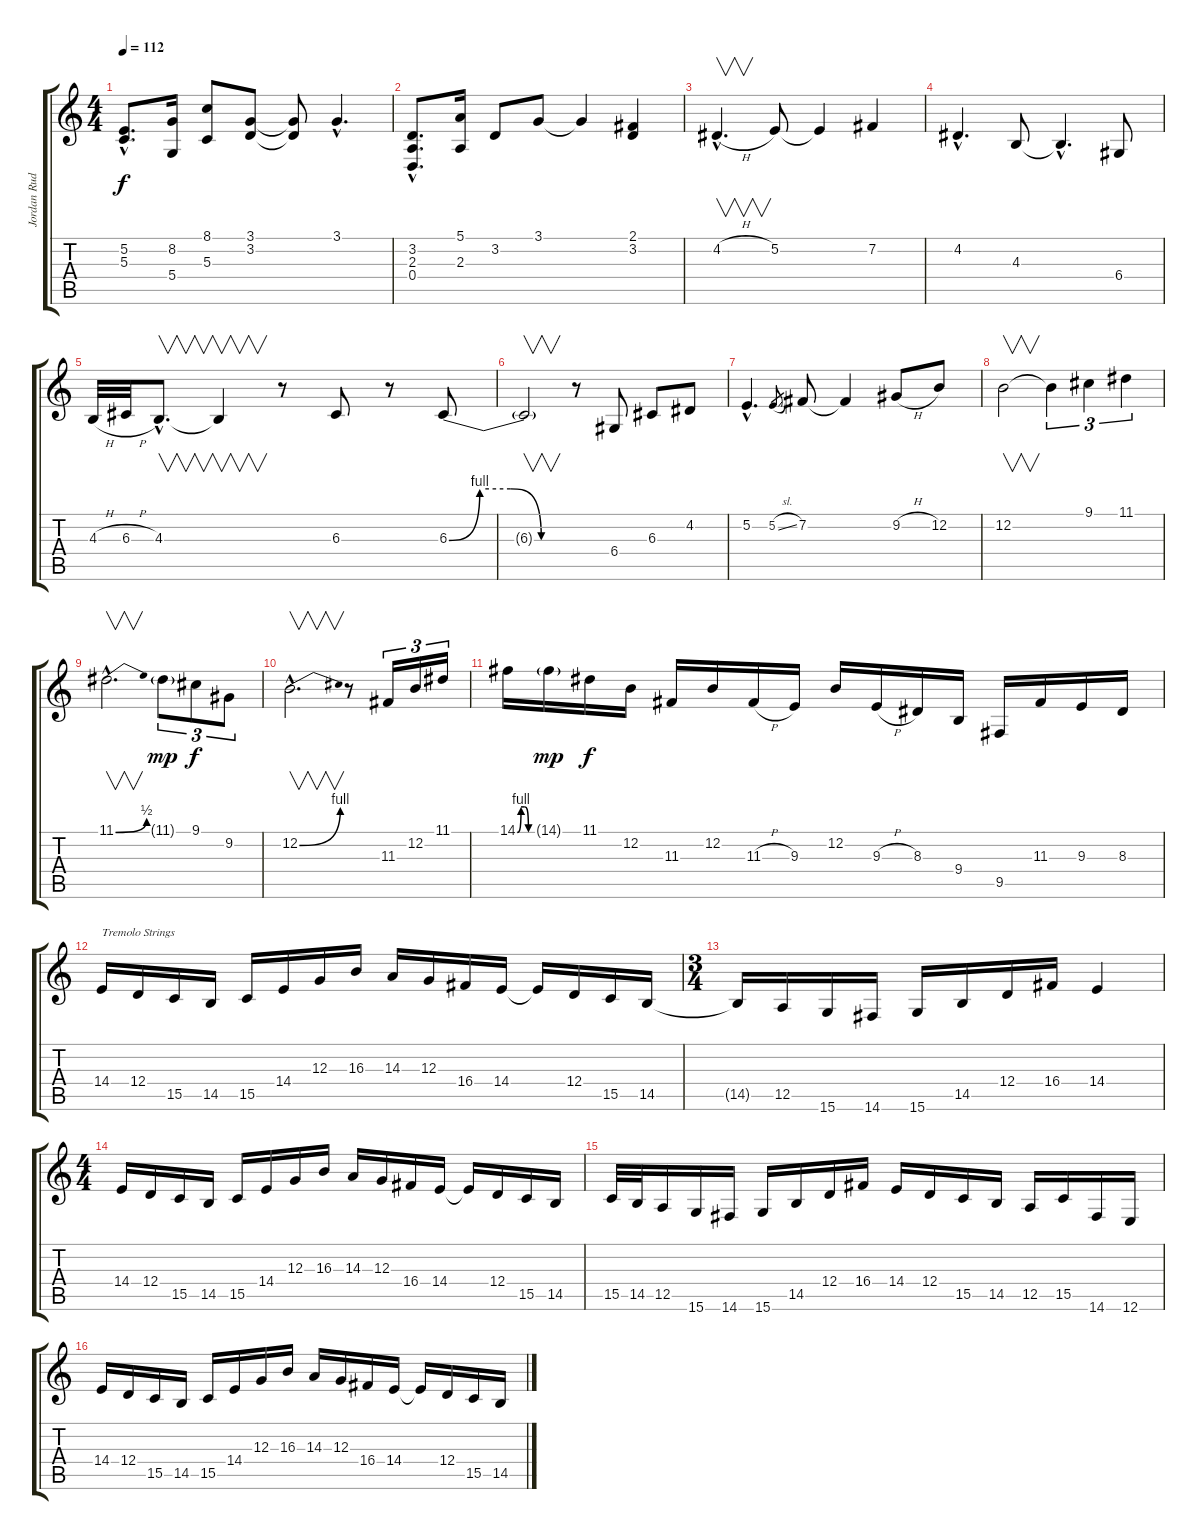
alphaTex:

\track ("Jordan Rudess - Keyboard" "Jordan Rud") {instrument stringensemble1}
\staff {score tabs}
\tuning (E4 B3 G3 D3 A2 E2) {hide}
\ts (4 4)
\tempo 112
\clef g2
\ks c
(5.2{hac} 5.3{hac}).8{d dy f} (8.2 5.4).16 (8.1 5.3).8 (3.1 3.2).8 (3.1{t} 3.2{t}).8 3.1{hac}.4{d} |
(3.2{hac} 2.3{hac} 0.4{hac}).8{d} (5.1 2.3).16 3.2.8 3.1.8 3.1{t}.4 (2.1 3.2).4 |
4.2{h hac}.4{v d} 5.2.8 5.2{t}.4 7.2.4 |
4.2{hac}.4{d} 4.3.8 4.3{hac t}.4{d} 6.4.8 |
4.3{h}.32 6.3{h}.32 4.3{hac}.8{v d} 4.3{t}.4{v} r.8 6.3.8 r.8 6.3{be (custom 0 0 15 4 30 4 45 0 60 0)}.8 |
6.3{t}.2{v} r.8 6.4.8 6.3.8 4.2.8 |
5.2{hac}.4{d} 5.2{sl}.8{gr} 7.2.8 7.2{t}.4 9.2{h}.8 12.2.8 |
12.2.2{v} 12.2{t}.4{tu (3 2)} 9.1.4{tu (3 2)} 11.1.4{tu (3 2)} |
11.1{be (bend 0 0 60 2) hac}.2{v d} 11.1{g}.8{tu (3 2) dy mp} 9.1.8{tu (3 2) dy f} 9.2.8{tu (3 2)} |
12.2{be (bend 0 0 60 4) hac}.2{v d} r.8 11.3.16{tu (3 2)} 12.2.16{tu (3 2)} 11.1.16{tu (3 2)} |
14.1{be (custom 0 0 15 4 30 4 45 0 60 0)}.16 14.1{g}.16{dy mp} 11.1.16{dy f} 12.2.16 11.3.16 12.2.16 11.3{h}.16 9.3.16 12.2.16 9.3{h}.16 8.3.16 9.4.16 9.5.16 11.3.16 9.3.16 8.3.16 |
14.4.16{txt "Tremolo Strings" instrument tremolostrings} 12.4.16 15.5.16 14.5.16 15.5.16 14.4.16 12.3.16 16.3.16 14.3.16 12.3.16 16.4.16 14.4.16 14.4{t}.16 12.4.16 15.5.16 14.5.16 |
\ts (3 4)
14.5{t}.16 12.5.16 15.6.16 14.6.16 15.6.16 14.5.16 12.4.16 16.4.16 14.4.4 |
\ts (4 4)
14.4.16 12.4.16 15.5.16 14.5.16 15.5.16 14.4.16 12.3.16 16.3.16 14.3.16 12.3.16 16.4.16 14.4.16 14.4{t}.16 12.4.16 15.5.16 14.5.16 |
15.5.32 14.5.32 12.5.16 15.6.16 14.6.16 15.6.16 14.5.16 12.4.16 16.4.16 14.4.16 12.4.16 15.5.16 14.5.16 12.5.16 15.5.16 14.6.16 12.6.16 |
14.4.16 12.4.16 15.5.16 14.5.16 15.5.16 14.4.16 12.3.16 16.3.16 14.3.16 12.3.16 16.4.16 14.4.16 14.4{t}.16 12.4.16 15.5.16 14.5.16
